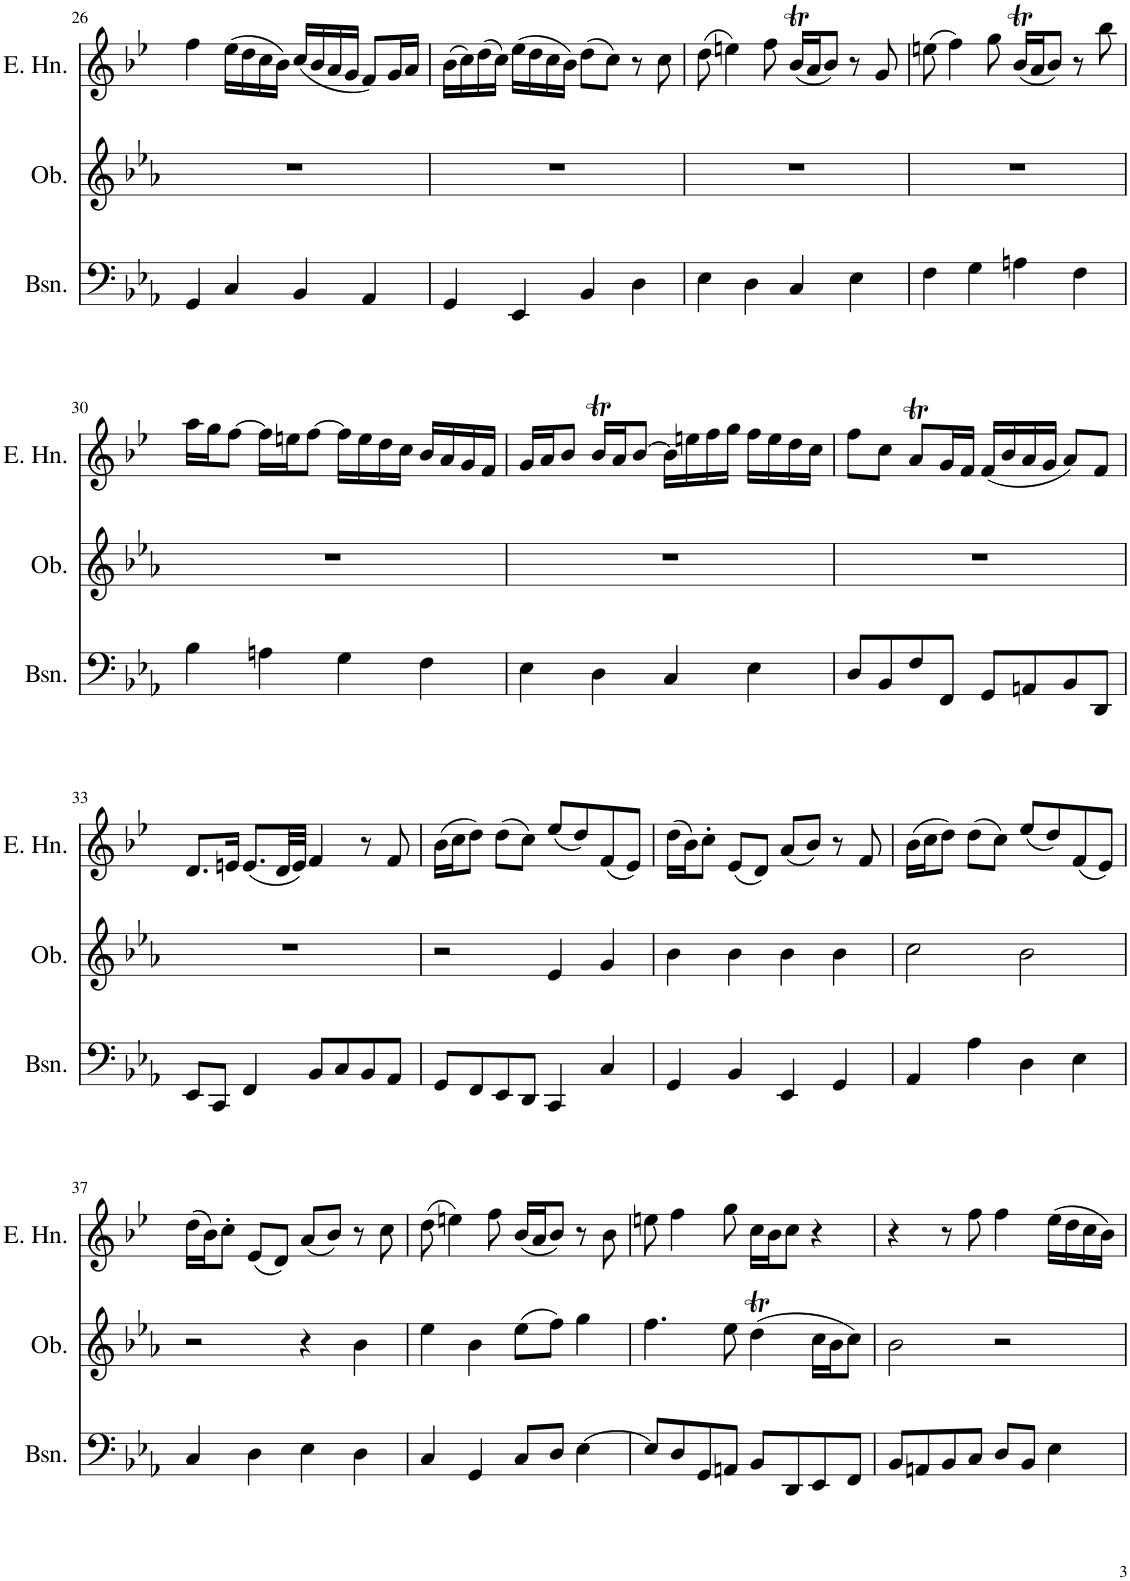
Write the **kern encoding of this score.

**kern	**kern	**kern
*part3	*part2	*part1
*staff3	*staff2	*staff1
*I"Bassoon	*I"Oboe	*I"English Horn
*I'Bsn.	*I'Ob.	*I'E. Hn.
!!LO:PB:g=z
*clefF4	*clefG2	*clefG2
*	*	*Trd4c7
*k[b-e-a-]	*k[b-e-a-]	*k[b-e-]
*M4/4	*M4/4	*M4/4
*met(c)	*met(c)	*met(c)
=26	=26	=26
4GG/	1r	4ff\
4C/	.	(16ee-\LL
.	.	16dd\
.	.	16cc\
.	.	16b-\JJ)
4BB-/	.	(16cc/LL
.	.	16b-/
.	.	16a/
.	.	16g/JJ
4AA-/	.	8f/L)
.	.	16g/L
.	.	16a/JJ
=27	=27	=27
4GG/	1r	(16b-\LL
.	.	16cc\)
.	.	(16dd\
.	.	16cc\JJ)
4EE-/	.	(16ee-\LL
.	.	16dd\
.	.	16cc\
.	.	16b-\JJ)
4BB-/	.	(8dd\L
.	.	8cc\J)
4D\	.	8r
.	.	8cc\
=28	=28	=28
4E-\	1r	(8dd\
.	.	4een\)
4D\	.	.
.	.	8ff\
4C/	.	(16b-T/LL
.	.	16a/J
.	.	8b-/J)
4E-\	.	8r
.	.	8g/
=29	=29	=29
4F\	1r	(8een\
.	.	4ff\)
4G\	.	.
.	.	8gg\
4An\	.	(16b-T/LL
.	.	16a/J
.	.	8b-/J)
4F\	.	8r
.	.	8bb-\
!!LO:LB:g=z
=30	=30	=30
4B-\	1r	16aa\LL
.	.	16gg\J
.	.	[8ff\J
4An\	.	16ff\LL]
.	.	16een\J
.	.	[8ff\J
4G\	.	16ff\LL]
.	.	16ee\
.	.	16dd\
.	.	16cc\JJ
4F\	.	16b-/LL
.	.	16a/
.	.	16g/
.	.	16f/JJ
=31	=31	=31
4E-\	1r	16g/LL
.	.	16a/J
.	.	8b-/J
4D\	.	16b-T/LL
.	.	16a/J
.	.	[8b-/J
4C/	.	16b-\LL]
.	.	16een\
.	.	16ff\
.	.	16gg\JJ
4E-\	.	16ff\LL
.	.	16ee\
.	.	16dd\
.	.	16cc\JJ
=32	=32	=32
8D/L	1r	8ff\L
8BB-/	.	8cc\J
8F/	.	8at/L
8FF/J	.	16g/L
.	.	16f/JJ
8GG/L	.	(16f/LL
.	.	16b-/
8AAn/	.	16a/
.	.	16g/JJ
8BB-/	.	8a/L)
8DD/J	.	8f/J
!!LO:LB:g=z
=33	=33	=33
8EE-/L	1r	8.d/L
8CC/J	.	.
.	.	16en/Jk
4FF/	.	(8.e/L
.	.	32d/LL
.	.	32e/JJJ)
8BB-/L	.	4f/
8C/	.	.
8BB-/	.	8r
8AA-/J	.	8f/
=34	=34	=34
8GG/L	2r	(16b-\LL
.	.	16cc\J
8FF/	.	8dd\J)
8EE-/	.	(8dd\L
8DD/J	.	8cc\J)
4CC/	4e-/	(8ee-/L
.	.	8dd/)
4C/	4g/	(8f/
.	.	8e-/J)
=35	=35	=35
4GG/	4b-\	(16dd\LL
.	.	16b-\J)
.	.	8cc'\J
4BB-/	4b-\	(8e-/L
.	.	8d/J)
4EE-/	4b-\	(8a/L
.	.	8b-/J)
4GG/	4b-\	8r
.	.	8f/
=36	=36	=36
4AA-/	2cc\	(16b-\LL
.	.	16cc\J
.	.	8dd\J)
4A-\	.	(8dd\L
.	.	8cc\J)
4D\	2b-\	(8ee-/L
.	.	8dd/)
4E-\	.	(8f/
.	.	8e-/J)
!!LO:LB:g=z
=37	=37	=37
4C/	2r	(16dd\LL
.	.	16b-\J)
.	.	8cc'\J
4D\	.	(8e-/L
.	.	8d/J)
4E-\	4r	(8a/L
.	.	8b-/J)
4D\	4b-\	8r
.	.	8cc\
=38	=38	=38
4C/	4ee-\	(8dd\
.	.	4een\)
4GG/	4b-\	.
.	.	8ff\
8C/L	(8ee-\L	(16b-/LL
.	.	16a/J
8D/J	8ff\J)	8b-/J)
[4E-\	4gg\	8r
.	.	8b-\
=39	=39	=39
8E-/L]	4.ff\	8een\
8D/	.	4ff\
8GG/	.	.
8AAn/J	8ee-\	8gg\
8BB-/L	(4ddt\	16cc\LL
.	.	16b-\J
8DD/	.	8cc\J
8EE-/	16cc\LL	4r
.	16b-\J	.
8FF/J	8cc\J)	.
=40	=40	=40
8BB-/L	2b-\	4r
8AAn/	.	.
8BB-/	.	8r
8C/J	.	8ff\
8D/L	2r	4ff\
8BB-/J	.	.
4E-\	.	(16ee-\LL
.	.	16dd\
.	.	16cc\
.	.	16b-\JJ)
=	=	=
*-	*-	*-
